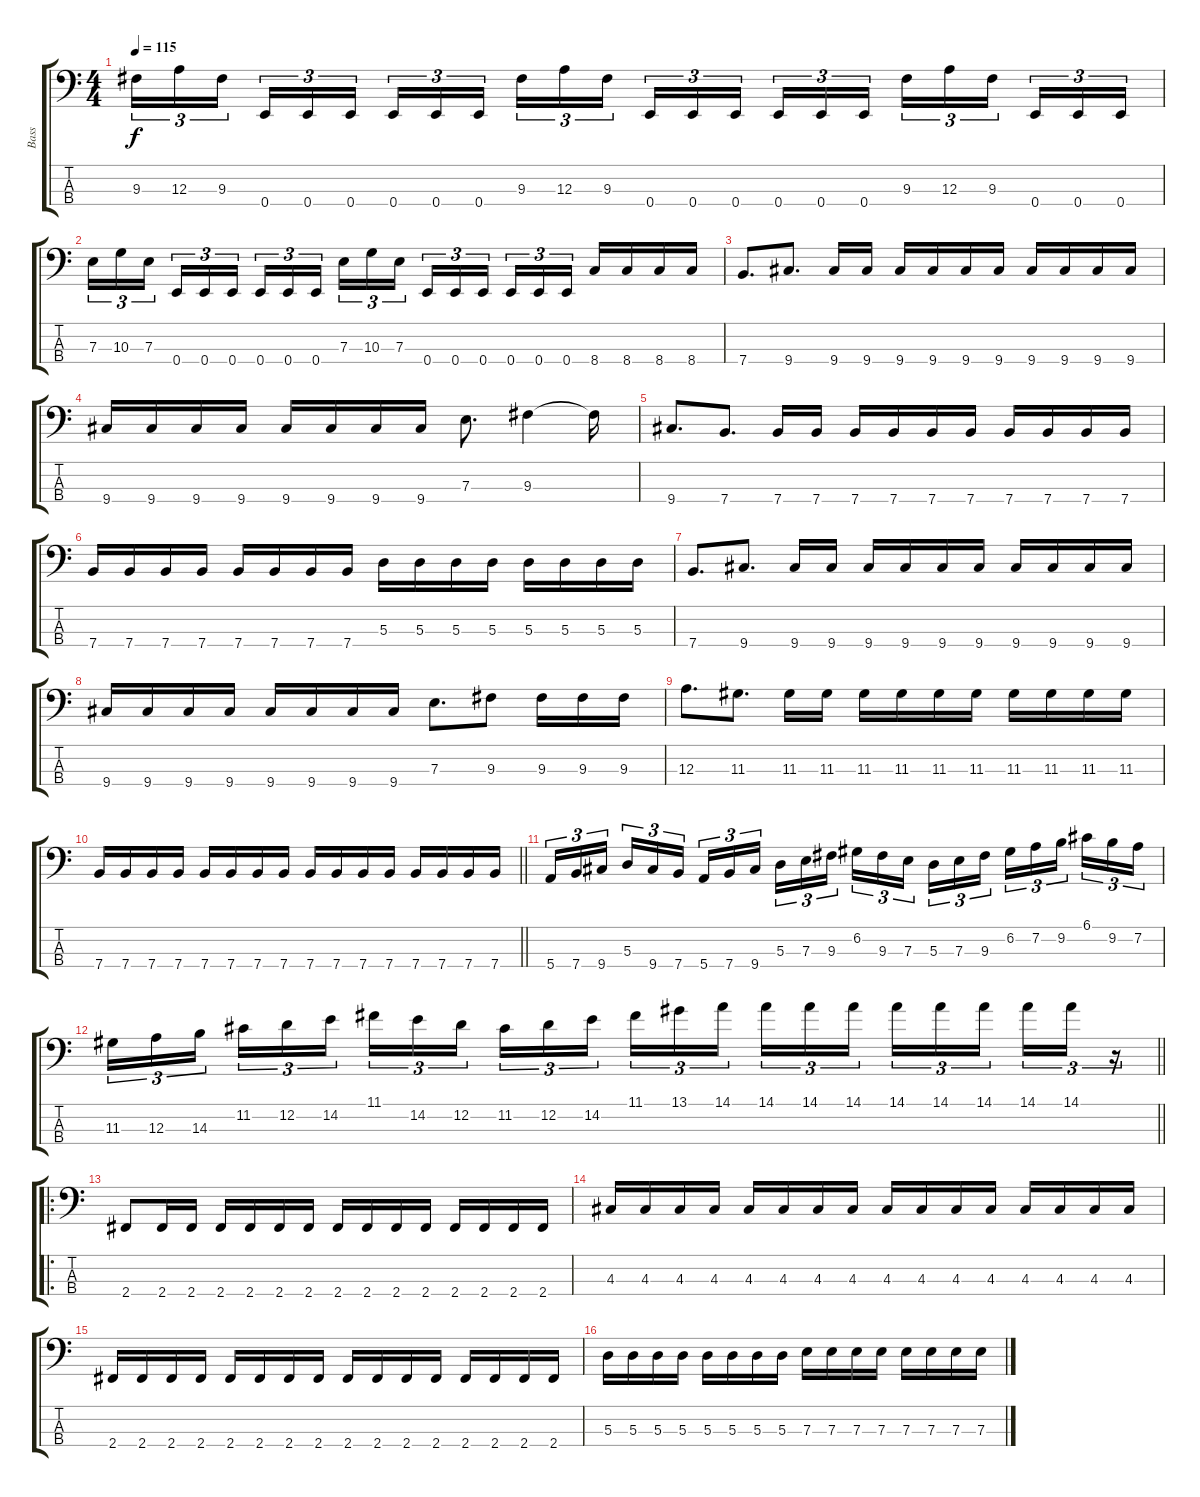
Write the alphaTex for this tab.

\track ("Bass" "Bass") {instrument electricbassfinger}
\staff {score tabs}
\tuning (G2 D2 A1 E1) {hide}
\ts (4 4)
\tempo 115
\clef f4
\ks c
9.3.16{tu (3 2) dy f} 12.3.16{tu (3 2)} 9.3.16{tu (3 2) beam splitsecondary} 0.4.16{tu (3 2)} 0.4.16{tu (3 2)} 0.4.16{tu (3 2)} 0.4.16{tu (3 2)} 0.4.16{tu (3 2)} 0.4.16{tu (3 2) beam splitsecondary} 9.3.16{tu (3 2)} 12.3.16{tu (3 2)} 9.3.16{tu (3 2)} 0.4.16{tu (3 2)} 0.4.16{tu (3 2)} 0.4.16{tu (3 2) beam splitsecondary} 0.4.16{tu (3 2)} 0.4.16{tu (3 2)} 0.4.16{tu (3 2)} 9.3.16{tu (3 2)} 12.3.16{tu (3 2)} 9.3.16{tu (3 2) beam splitsecondary} 0.4.16{tu (3 2)} 0.4.16{tu (3 2)} 0.4.16{tu (3 2)} |
7.3.16{tu (3 2)} 10.3.16{tu (3 2)} 7.3.16{tu (3 2) beam splitsecondary} 0.4.16{tu (3 2)} 0.4.16{tu (3 2)} 0.4.16{tu (3 2)} 0.4.16{tu (3 2)} 0.4.16{tu (3 2)} 0.4.16{tu (3 2) beam splitsecondary} 7.3.16{tu (3 2)} 10.3.16{tu (3 2)} 7.3.16{tu (3 2)} 0.4.16{tu (3 2)} 0.4.16{tu (3 2)} 0.4.16{tu (3 2) beam splitsecondary} 0.4.16{tu (3 2)} 0.4.16{tu (3 2)} 0.4.16{tu (3 2)} 8.4.16 8.4.16 8.4.16 8.4.16 |
7.4.8{d} 9.4.8{d} 9.4.16 9.4.16 9.4.16 9.4.16 9.4.16 9.4.16 9.4.16 9.4.16 9.4.16 9.4.16 |
9.4.16 9.4.16 9.4.16 9.4.16 9.4.16 9.4.16 9.4.16 9.4.16 7.3.8{d} 9.3.4 9.3{t}.16 |
9.4.8{d} 7.4.8{d} 7.4.16 7.4.16 7.4.16 7.4.16 7.4.16 7.4.16 7.4.16 7.4.16 7.4.16 7.4.16 |
7.4.16 7.4.16 7.4.16 7.4.16 7.4.16 7.4.16 7.4.16 7.4.16 5.3.16 5.3.16 5.3.16 5.3.16 5.3.16 5.3.16 5.3.16 5.3.16 |
7.4.8{d} 9.4.8{d} 9.4.16 9.4.16 9.4.16 9.4.16 9.4.16 9.4.16 9.4.16 9.4.16 9.4.16 9.4.16 |
9.4.16 9.4.16 9.4.16 9.4.16 9.4.16 9.4.16 9.4.16 9.4.16 7.3.8{d} 9.3.8 9.3.16 9.3.16 9.3.16 |
12.3.8{d} 11.3.8{d} 11.3.16 11.3.16 11.3.16 11.3.16 11.3.16 11.3.16 11.3.16 11.3.16 11.3.16 11.3.16 |
\barLineRight lightlight
7.4.16 7.4.16 7.4.16 7.4.16 7.4.16 7.4.16 7.4.16 7.4.16 7.4.16 7.4.16 7.4.16 7.4.16 7.4.16 7.4.16 7.4.16 7.4.16 |
\section ("" "")
5.4.16{tu (3 2)} 7.4.16{tu (3 2)} 9.4.16{tu (3 2) beam splitsecondary} 5.3.16{tu (3 2)} 9.4.16{tu (3 2)} 7.4.16{tu (3 2)} 5.4.16{tu (3 2)} 7.4.16{tu (3 2)} 9.4.16{tu (3 2) beam splitsecondary} 5.3.16{tu (3 2)} 7.3.16{tu (3 2)} 9.3.16{tu (3 2)} 6.2.16{tu (3 2)} 9.3.16{tu (3 2)} 7.3.16{tu (3 2) beam splitsecondary} 5.3.16{tu (3 2)} 7.3.16{tu (3 2)} 9.3.16{tu (3 2)} 6.2.16{tu (3 2)} 7.2.16{tu (3 2)} 9.2.16{tu (3 2) beam splitsecondary} 6.1.16{tu (3 2)} 9.2.16{tu (3 2)} 7.2.16{tu (3 2)} |
\barLineRight lightlight
11.3.16{tu (3 2)} 12.3.16{tu (3 2)} 14.3.16{tu (3 2) beam splitsecondary} 11.2.16{tu (3 2)} 12.2.16{tu (3 2)} 14.2.16{tu (3 2)} 11.1.16{tu (3 2)} 14.2.16{tu (3 2)} 12.2.16{tu (3 2) beam splitsecondary} 11.2.16{tu (3 2)} 12.2.16{tu (3 2)} 14.2.16{tu (3 2)} 11.1.16{tu (3 2)} 13.1.16{tu (3 2)} 14.1.16{tu (3 2) beam splitsecondary} 14.1.16{tu (3 2)} 14.1.16{tu (3 2)} 14.1.16{tu (3 2)} 14.1.16{tu (3 2)} 14.1.16{tu (3 2)} 14.1.16{tu (3 2) beam splitsecondary} 14.1.16{tu (3 2)} 14.1.16{tu (3 2)} r.16{tu (3 2)} |
\ro
2.4.8 2.4.16 2.4.16 2.4.16 2.4.16 2.4.16 2.4.16 2.4.16 2.4.16 2.4.16 2.4.16 2.4.16 2.4.16 2.4.16 2.4.16 |
4.3.16 4.3.16 4.3.16 4.3.16 4.3.16 4.3.16 4.3.16 4.3.16 4.3.16 4.3.16 4.3.16 4.3.16 4.3.16 4.3.16 4.3.16 4.3.16 |
2.4.16 2.4.16 2.4.16 2.4.16 2.4.16 2.4.16 2.4.16 2.4.16 2.4.16 2.4.16 2.4.16 2.4.16 2.4.16 2.4.16 2.4.16 2.4.16 |
5.3.16 5.3.16 5.3.16 5.3.16 5.3.16 5.3.16 5.3.16 5.3.16 7.3.16 7.3.16 7.3.16 7.3.16 7.3.16 7.3.16 7.3.16 7.3.16
